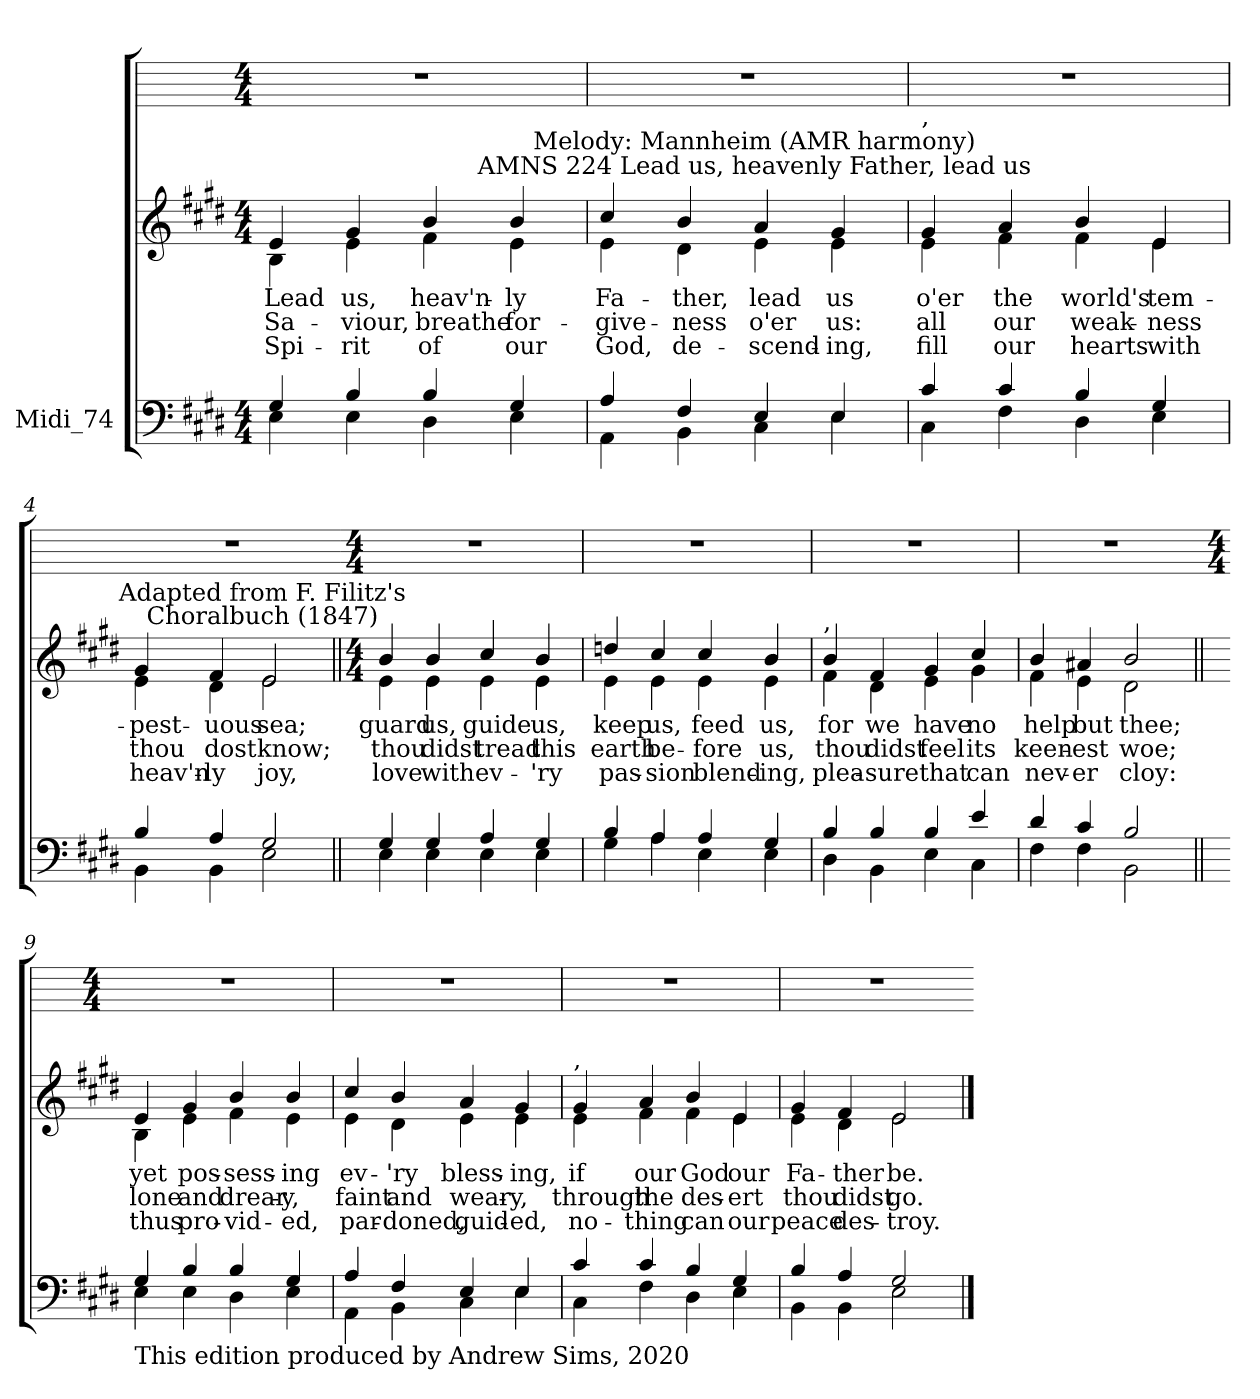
**kern	**kern	**text	**text	**text	**kern
*part3	*part2	*part2	*part2	*part2	*part1
*staff3	*staff2	*staff2	*staff2	*staff2	*staff1
*I"Midi_74	*	*	*	*	*
*clefF4	*clefG2	*	*	*	*
*k[f#c#g#d#]	*k[f#c#g#d#]	*	*	*	*
*E:	*E:	*	*	*	*
*M4/4	*M4/4	*	*	*	*M4/4
=1	=1	=1	=1	=1	=1
*^	*	*	*	*	*
!	!	!LO:TX:a:cj:t=J. Edmeston\n(1791-1867)	!	!	!	!
!	!	!	!LO:LY:b	!LO:LY:b	!LO:LY:b	!
*	*	*^	*	*	*	*
4G#/	4E\	4e/	4B\	Lead	Sa-	-Spi-	1r
!	!	!	!	!LO:LY:b	!LO:LY:b	!LO:LY:b	!
4B/	4E\	4g#/	4e\	-us,	viour,	rit	.
!	!	!	!	!LO:LY:b	!LO:LY:b	!LO:LY:b	!
4B/	4D#\	4b/	4f#\	heav'n-	-breathe	of	.
!	!	!	!	!LO:LY:b	!LO:LY:b	!LO:LY:b	!
4G#/	4E\	4b/	4e\	ly	for-	-our	.
=2	=2	=2	=2	=2	=2	=2	=2
!	!	!	!	!LO:LY:b	!LO:LY:b	!LO:LY:b	!
4A/	4AA\	4cc#/	4e\	Fa-	-give-	-God,	1r
!	!	!	!	!LO:LY:b	!LO:LY:b	!LO:LY:b	!
4F#/	4BB\	4b/	4d#\	ther,	ness	de-	.
!	!	!LO:TX:a:cj:t=AMNS 224 Lead us, heavenly Father, lead us	!	!	!	!	!
!	!	!LO:TX:a:cj:t=Melody&colon; Mannheim (AMR harmony)	!	!	!	!	!
!	!	!	!	!LO:LY:b	!LO:LY:b	!LO:LY:b	!
4E/	4C#\	4a/	4e\	-lead	o'er	scend-	.
!	!	!	!	!LO:LY:b	!LO:LY:b	!LO:LY:b	!
4E/	4E\	4g#/	4e\	-us	us:	ing,	.
=3	=3	=3	=3	=3	=3	=3	=3
!	!	!LO:TX:a:t=,	!	!	!	!	!
!	!	!	!	!LO:LY:b	!LO:LY:b	!LO:LY:b	!
4c#/	4C#\	4g#/	4e\	o'er	all	fill	1r
!	!	!	!	!LO:LY:b	!LO:LY:b	!LO:LY:b	!
4c#/	4F#\	4a/	4f#\	the	our	our	.
!	!	!	!	!LO:LY:b	!LO:LY:b	!LO:LY:b	!
4B/	4D#\	4b/	4f#\	world's	weak-	-hearts	.
!	!	!	!	!LO:LY:b	!LO:LY:b	!LO:LY:b	!
4G#/	4E\	4e/	4e\	tem-	-ness	with	.
=4	=4	=4	=4	=4	=4	=4	=4
!	!	!	!	!LO:LY:b	!LO:LY:b	!LO:LY:b	!
4B/	4BB\	4g#/	4e\	pest-	-thou	heav'n-	1r
!	!	!	!	!LO:LY:b	!LO:LY:b	!LO:LY:b	!
4A/	4BB\	4f#/	4d#\	-uous	dost	ly	.
!	!	!LO:TX:a:cj:t=Adapted from F. Filitz's\nChoralbuch (1847)	!	!	!	!	!
!	!	!	!	!LO:LY:b	!LO:LY:b	!LO:LY:b	!
2G#/	2E\	2e/	2e\	sea;	know;	joy,	.
!!LO:LB:g=z
=5||	=5||	=5||	=5||	=5	=5	=5	=5
*	*	*M4/4	*	*	*	*	*M4/4
!	!	!	!	!LO:LY:b	!LO:LY:b	!LO:LY:b	!
4G#/	4E\	4b/	4e\	guard	thou	love	1r
!	!	!	!	!LO:LY:b	!LO:LY:b	!LO:LY:b	!
4G#/	4E\	4b/	4e\	us,	didst	with	.
!	!	!	!	!LO:LY:b	!LO:LY:b	!LO:LY:b	!
4A/	4E\	4cc#/	4e\	guide	tread	ev-	.
!	!	!	!	!LO:LY:b	!LO:LY:b	!LO:LY:b	!
4G#/	4E\	4b/	4e\	-us,	this	'ry	.
=6	=6	=6	=6	=6	=6	=6	=6
!	!	!	!	!LO:LY:b	!LO:LY:b	!LO:LY:b	!
4B/	4G#\	4ddn/	4e\	keep	earth	pas-	1r
!	!	!	!	!LO:LY:b	!LO:LY:b	!LO:LY:b	!
4A/	4A\	4cc#/	4e\	-us,	be-	-sion	.
!	!	!	!	!LO:LY:b	!LO:LY:b	!LO:LY:b	!
4A/	4E\	4cc#/	4e\	feed	fore	blend-	.
!	!	!	!	!LO:LY:b	!LO:LY:b	!LO:LY:b	!
4G#/	4E\	4b/	4e\	-us,	us,	ing,	.
=7	=7	=7	=7	=7	=7	=7	=7
!	!	!LO:TX:a:t=,	!	!	!	!	!
!	!	!	!	!LO:LY:b	!LO:LY:b	!LO:LY:b	!
4B/	4D#\	4b/	4f#\	for	thou	plea-	1r
!	!	!	!	!LO:LY:b	!LO:LY:b	!LO:LY:b	!
4B/	4BB\	4f#/	4d#\	-we	didst	sure	.
!	!	!	!	!LO:LY:b	!LO:LY:b	!LO:LY:b	!
4B/	4E\	4g#/	4e\	have	feel	that	.
!	!	!	!	!LO:LY:b	!LO:LY:b	!LO:LY:b	!
4e/	4C#\	4cc#/	4g#\	no	its	can	.
=8	=8	=8	=8	=8	=8	=8	=8
!	!	!	!	!LO:LY:b	!LO:LY:b	!LO:LY:b	!
4d#/	4F#\	4b/	4f#\	help	keen-	-nev-	1r
!	!	!	!	!LO:LY:b	!LO:LY:b	!LO:LY:b	!
4c#/	4F#\	4a#X/	4e\	-but	est	er	.
!	!	!	!	!LO:LY:b	!LO:LY:b	!LO:LY:b	!
2B/	2BB\	2b/	2d#\	thee;	woe;	cloy:	.
!!LO:LB:g=z
=9||	=9||	=9||	=9||	=9	=9	=9	=9
*	*	*	*	*	*	*	*M4/4
!LO:TX:b:t=This edition produced by Andrew Sims, 2020	!	!	!	!	!	!	!
!	!	!	!	!LO:LY:b	!LO:LY:b	!LO:LY:b	!
4G#/	4E\	4e/	4B\	yet	lone	thus	1r
!	!	!	!	!LO:LY:b	!LO:LY:b	!LO:LY:b	!
4B/	4E\	4g#/	4e\	pos-	-and	pro-	.
!	!	!	!	!LO:LY:b	!LO:LY:b	!LO:LY:b	!
4B/	4D#\	4b/	4f#\	-sess-	-drear-	-vid-	.
!	!	!	!	!LO:LY:b	!LO:LY:b	!LO:LY:b	!
4G#/	4E\	4b/	4e\	-ing	y,	ed,	.
=10	=10	=10	=10	=10	=10	=10	=10
!	!	!	!	!LO:LY:b	!LO:LY:b	!LO:LY:b	!
4A/	4AA\	4cc#/	4e\	ev-	-faint	par-	1r
!	!	!	!	!LO:LY:b	!LO:LY:b	!LO:LY:b	!
4F#/	4BB\	4b/	4d#\	-'ry	and	doned,	.
!	!	!	!	!LO:LY:b	!LO:LY:b	!LO:LY:b	!
4E/	4C#\	4a/	4e\	bless-	-wear-	-guid-	.
!	!	!	!	!LO:LY:b	!LO:LY:b	!LO:LY:b	!
4E/	4E\	4g#/	4e\	-ing,	y,	ed,	.
=11	=11	=11	=11	=11	=11	=11	=11
!	!	!LO:TX:a:t=,	!	!	!	!	!
!	!	!	!	!LO:LY:b	!LO:LY:b	!LO:LY:b	!
4c#/	4C#\	4g#/	4e\	if	through	no-	1r
!	!	!	!	!LO:LY:b	!LO:LY:b	!LO:LY:b	!
4c#/	4F#\	4a/	4f#\	-our	the	thing	.
!	!	!	!	!LO:LY:b	!LO:LY:b	!LO:LY:b	!
4B/	4D#\	4b/	4f#\	God	des-	-can	.
!	!	!	!	!LO:LY:b	!LO:LY:b	!LO:LY:b	!
4G#/	4E\	4e/	4e\	our	ert	our	.
=12	=12	=12	=12	=12	=12	=12	=12
!	!	!	!	!LO:LY:b	!LO:LY:b	!LO:LY:b	!
4B/	4BB\	4g#/	4e\	Fa-	-thou	peace	1r
!	!	!	!	!LO:LY:b	!LO:LY:b	!LO:LY:b	!
4A/	4BB\	4f#/	4d#\	ther	didst	des-	.
!	!	!	!	!LO:LY:b	!LO:LY:b	!LO:LY:b	!
2G#/	2E\	2e/	2e\	-be.	go.	troy.	.
*v	*v	*	*	*	*	*	*
*	*v	*v	*	*	*	*
==	==	=	=	=	=
*-	*-	*-	*-	*-	*-
